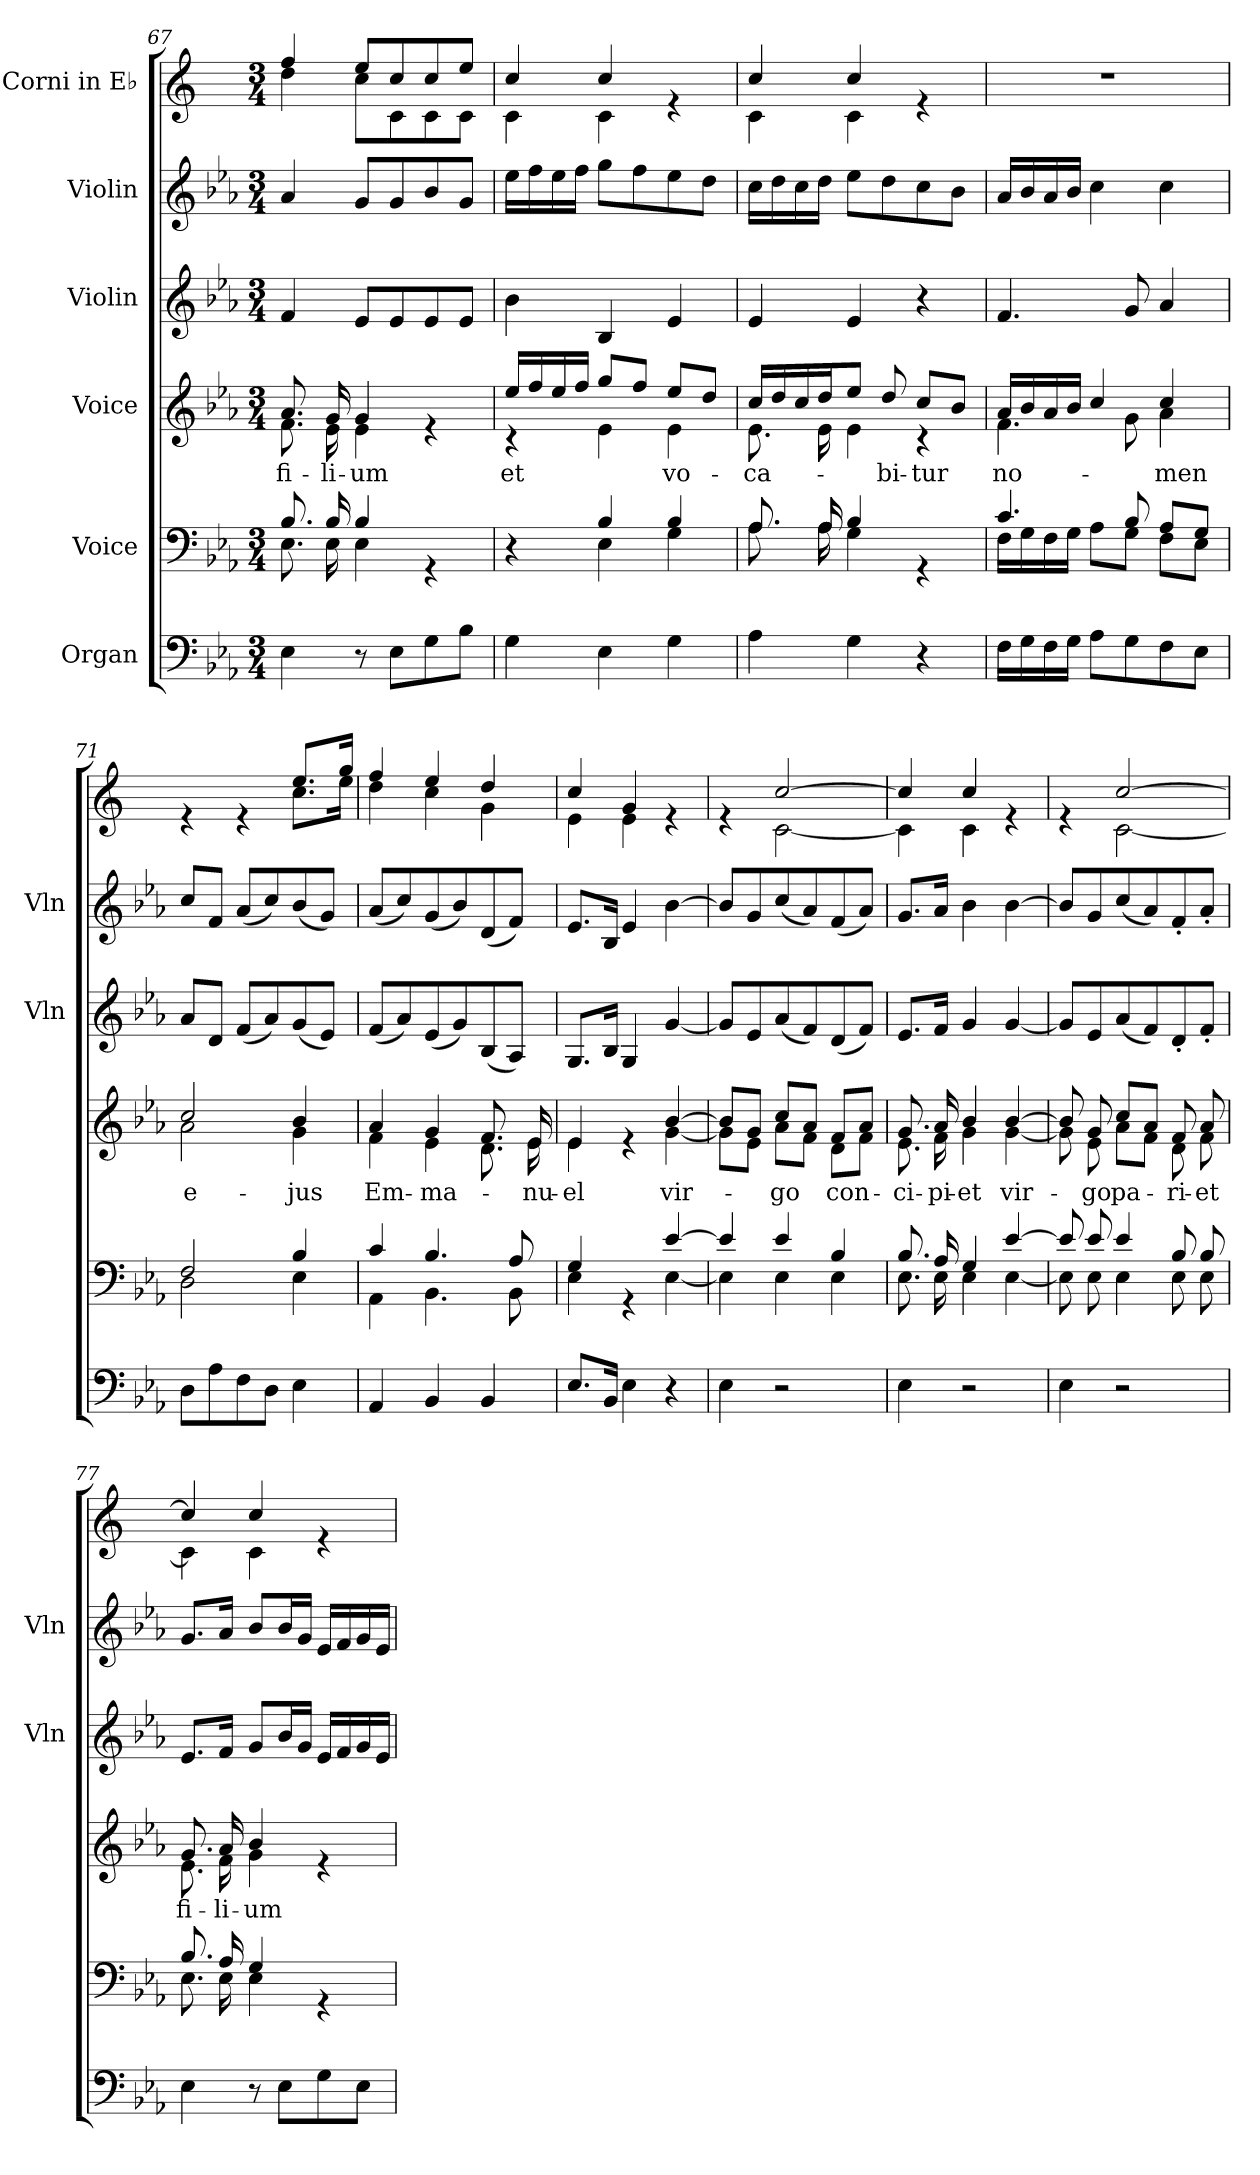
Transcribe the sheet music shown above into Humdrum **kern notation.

**kern	**kern	**kern	**text	**kern	**kern	**kern
*part6	*part5	*part4	*part4	*part3	*part2	*part1
*staff6	*staff5	*staff4	*staff4	*staff3	*staff2	*staff1
*I"Organ	*I"Voice	*I"Voice	*	*I"Violin	*I"Violin	*I"Corni in E♭
*	*	*	*	*I'Vln	*I'Vln	*
*clefF4	*clefF4	*clefG2	*	*clefG2	*clefG2	*clefG2
*	*	*	*	*	*	*ITrd5c9
*k[b-e-a-]	*k[b-e-a-]	*k[b-e-a-]	*	*k[b-e-a-]	*k[b-e-a-]	*k[b-e-a-]
*M3/4	*M3/4	*M3/4	*	*M3/4	*M3/4	*M3/4
=67	=67	=67	=67	=67	=67	=67
*	*^	*	*	*	*	*
!	!	!	!	!LO:LY:b	!	!	!
*	*	*	*^	*	*	*	*^
4E-\	8.B-/	8.E-\	8.a-/	8.f\	fi-	4f/	4a-/	4a-/	4f\
!	!	!	!	!	!LO:LY:b	!	!	!	!
.	16B-/	16E-\	16g/	16e-\	-li-	.	.	.	.
!	!	!	!	!	!LO:LY:b	!	!	!	!
8r	4B-/	4E-\	4g/	4e-\	-um	8e-/L	8g/L	8g/L	8e-\L
8E-\L	.	.	.	.	.	8e-/	8g/	8e-/	8E-\
8G\	4rGG	4ryy	4re	4ryy	.	8e-/	8b-/	8e-/	8E-\
8B-\J	.	.	.	.	.	8e-/J	8g/J	8g/J	8E-\J
=68	=68	=68	=68	=68	=68	=68	=68	=68	=68
!	!	!	!	!	!LO:LY:b	!	!	!	!
4G\	4r	4ryy	16ee-/LL	4r	et	4b-\	16ee-\LL	4e-/	4E-\
.	.	.	16ff/	.	.	.	16ff\	.	.
.	.	.	16ee-/	.	.	.	16ee-\	.	.
.	.	.	16ff/JJ	.	.	.	16ff\JJ	.	.
4E-\	4B-/	4E-\	8gg/L	4e-\	.	4B-/	8gg\L	4e-/	4E-\
.	.	.	8ff/J	.	.	.	8ff\	.	.
!	!	!	!	!	!LO:LY:b	!	!	!	!
4G\	4B-/	4G\	8ee-/L	4e-\	vo-	4e-/	8ee-\	4re	4ryy
.	.	.	8dd/J	.	.	.	8dd\J	.	.
=69	=69	=69	=69	=69	=69	=69	=69	=69	=69
!	!	!	!	!	!LO:LY:b	!	!	!	!
4A-\	8.A-/	8.A-\	16cc/LL	8.e-\	-ca-	4e-/	16cc\LL	4e-/	4E-\
.	.	.	16dd/	.	.	.	16dd\	.	.
.	.	.	16cc/	.	.	.	16cc\	.	.
.	16A-/	16A-\	16dd/J	16e-\	.	.	16dd\JJ	.	.
4G\	4B-/	4G\	8ee-/J	4e-\	.	4e-/	8ee-\L	4e-/	4E-\
!	!	!	!	!	!LO:LY:b	!	!	!	!
.	.	.	8dd/	.	-bi-	.	8dd\	.	.
!	!	!	!	!	!LO:LY:b	!	!	!	!
4r	4rGG	4ryy	8cc/L	4r	-tur	4r	8cc\	4re	4ryy
.	.	.	8b-/J	.	.	.	8b-\J	.	.
*	*	*	*	*	*	*	*	*v	*v
!!LO:PB:g=z
=70	=70	=70	=70	=70	=70	=70	=70	=70
!	!	!	!	!	!LO:LY:b	!	!	!
16F\LL	4.c/	16F\LL	16a-/LL	4.f\	no-	4.f/	16a-/LL	2.r
16G\	.	16G\	16b-/	.	.	.	16b-/	.
16F\	.	16F\	16a-/	.	.	.	16a-/	.
16G\JJ	.	16G\JJ	16b-/JJ	.	.	.	16b-/JJ	.
8A-\L	.	8A-\L	4cc/	.	.	.	4cc\	.
8G\	8B-/	8G\J	.	8g\	.	8g/	.	.
!	!	!	!	!	!LO:LY:b	!	!	!
8F\	8A-/L	8F\L	4cc/	4a-\	-men	4a-/	4cc\	.
8E-\J	8G/J	8E-\J	.	.	.	.	.	.
=71	=71	=71	=71	=71	=71	=71	=71	=71
!	!	!	!	!	!LO:LY:b	!	!	!
*	*	*	*	*	*	*	*	*^
8D\L	2F/	2D\	2cc/	2a-\	e-	8a-/L	8cc/L	4re	2ryy
8A-\	.	.	.	.	.	8d/J	8f/J	.	.
8F\	.	.	.	.	.	(8f/L	(8a-/L	4re	.
8D\J	.	.	.	.	.	8a-/)	8cc/)	.	.
!	!	!	!	!	!LO:LY:b	!	!	!	!
4E-\	4B-/	4E-\	4b-/	4g\	-jus	(8g/	(8b-/	8.g/L	8.e-\L
.	.	.	.	.	.	8e-/J)	8g/J)	.	.
.	.	.	.	.	.	.	.	16b-/Jk	16g\Jk
=72	=72	=72	=72	=72	=72	=72	=72	=72	=72
!	!	!	!	!	!LO:LY:b	!	!	!	!
4AA-/	4c/	4AA-\	4a-/	4f\	Em-	(8f/L	(8a-/L	4a-/	4f\
.	.	.	.	.	.	8a-/)	8cc/)	.	.
!	!	!	!	!	!LO:LY:b	!	!	!	!
4BB-/	4.B-/	4.BB-\	4g/	4e-\	-ma-	(8e-/	(8g/	4g/	4e-\
.	.	.	.	.	.	8g/)	8b-/)	.	.
4BB-/	.	.	8.f/	8.d\	.	(8B-/	(8d/	4f/	4B-\
.	8A-/	8BB-\	.	.	.	8A-/J)	8f/J)	.	.
!	!	!	!	!	!LO:LY:b	!	!	!	!
.	.	.	16e-/	16e-\	-nu-	.	.	.	.
=73	=73	=73	=73	=73	=73	=73	=73	=73	=73
!	!	!	!	!	!LO:LY:b	!	!	!	!
8.E-/L	4G/	4E-\	4e-/	4e-\	-el	8.G/L	8.e-/L	4e-/	4G\
16BB-/Jk	.	.	.	.	.	16B-/Jk	16B-/Jk	.	.
4E-\	4rGG	4ryy	4re	4ryy	.	4G/	4e-/	4B-/	4G\
!	!	!	!	!	!LO:LY:b	!	!	!	!
4r	[4e-/	[4E-\	[4b-/	[4g\	vir-	[4g/	[4b-\	4re	4ryy
=74	=74	=74	=74	=74	=74	=74	=74	=74	=74
4E-\	4e-/]	4E-\]	8b-/L]	8g\L]	.	8g/L]	8b-/L]	4re	4ryy
.	.	.	8g/J	8e-\J	.	8e-/	8g/	.	.
!	!	!	!	!	!LO:LY:b	!	!	!	!
2r	4e-/	4E-\	8cc/L	8a-\L	-go	(8a-/	(8cc/	[2e-/	[2E-\
.	.	.	8a-/J	8f\J	.	8f/)	8a-/)	.	.
!	!	!	!	!	!LO:LY:b	!	!	!	!
.	4B-/	4E-\	8f/L	8d\L	con-	(8d/	(8f/	.	.
.	.	.	8a-/J	8f\J	.	8f/J)	8a-/J)	.	.
!!LO:LB:g=z	!!
=75	=75	=75	=75	=75	=75	=75	=75	=75	=75
!	!	!	!	!	!LO:LY:b	!	!	!	!
4E-\	8.B-/	8.E-\	8.g/	8.e-\	-ci-	8.e-/L	8.g/L	4e-/]	4E-\]
!	!	!	!	!	!LO:LY:b	!	!	!	!
.	16A-/	16E-\	16a-/	16f\	-pi-	16f/Jk	16a-/Jk	.	.
!	!	!	!	!	!LO:LY:b	!	!	!	!
2r	4G/	4E-\	4b-/	4g\	-et	4g/	4b-\	4e-/	4E-\
!	!	!	!	!	!LO:LY:b	!	!	!	!
.	[4e-/	[4E-\	[4b-/	[4g\	vir-	[4g/	[4b-\	4re	4ryy
=76	=76	=76	=76	=76	=76	=76	=76	=76	=76
4E-\	8e-/]	8E-\]	8b-/]	8g\]	.	8g/L]	8b-/L]	4re	4ryy
!	!	!	!	!	!LO:LY:b	!	!	!	!
.	8e-/	8E-\	8g/	8e-\	-go	8e-/	8g/	.	.
!	!	!	!	!	!LO:LY:b	!	!	!	!
2r	4e-/	4E-\	8cc/L	8a-\L	pa-	(8a-/	(8cc/	[2e-/	[2E-\
.	.	.	8a-/J	8f\J	.	8f/)	8a-/)	.	.
!	!	!	!	!	!LO:LY:b	!	!	!	!
.	8B-/	8E-\	8f/	8d\	-ri-	8d'/	8f'/	.	.
!	!	!	!	!	!LO:LY:b	!	!	!	!
.	8B-/	8E-\	8a-/	8f\	-et	8f'/J	8a-'/J	.	.
=77	=77	=77	=77	=77	=77	=77	=77	=77	=77
!	!	!	!	!	!LO:LY:b	!	!	!	!
4E-\	8.B-/	8.E-\	8.g/	8.e-\	fi-	8.e-/L	8.g/L	4e-/]	4E-\]
!	!	!	!	!	!LO:LY:b	!	!	!	!
.	16A-/	16E-\	16a-/	16f\	-li-	16f/Jk	16a-/Jk	.	.
!	!	!	!	!	!LO:LY:b	!	!	!	!
8r	4G/	4E-\	4b-/	4g\	-um	8g/L	8b-/L	4e-/	4E-\
8E-\L	.	.	.	.	.	16b-/L	16b-/L	.	.
.	.	.	.	.	.	16g/JJ	16g/JJ	.	.
8G\	4rGG	4ryy	4re	4ryy	.	16e-/LL	16e-/LL	4re	4ryy
.	.	.	.	.	.	16f/	16f/	.	.
8E-\J	.	.	.	.	.	16g/	16g/	.	.
.	.	.	.	.	.	16e-/JJ	16e-/JJ	.	.
*	*v	*v	*	*	*	*	*	*v	*v
*	*	*v	*v	*	*	*	*
=	=	=	=	=	=	=
*-	*-	*-	*-	*-	*-	*-
